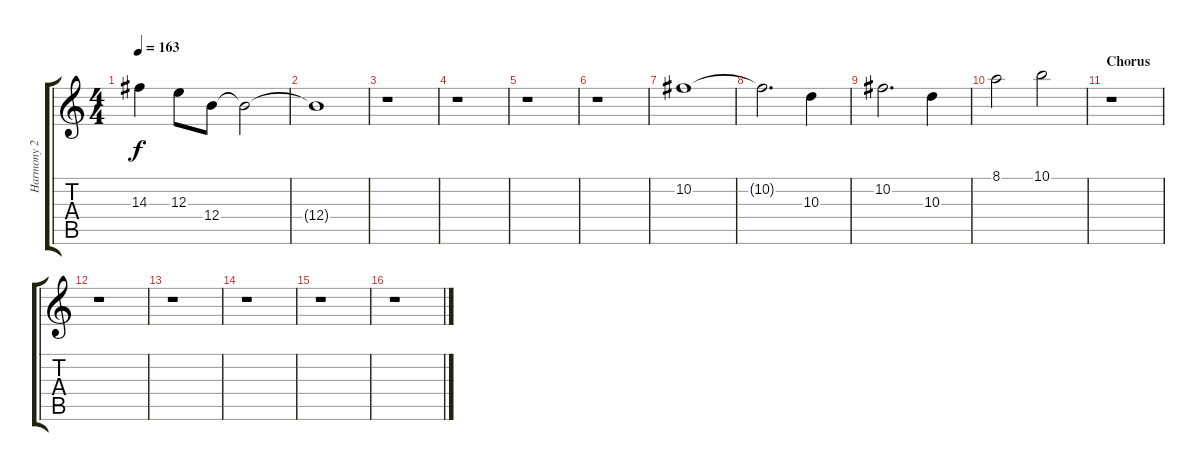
\track ("Harmony 2" "Harmony 2") {instrument overdrivenguitar}
\staff {score tabs}
\tuning (Db4 Ab3 E3 B2 Gb2 B1) {hide}
\ts (4 4)
\tempo 163
\clef g2
\ks aminor
14.3{t}.4{dy f} 12.3.8 12.4.8 12.4{t}.2 |
12.4{t}.1 |
r.1 |
r.1 |
r.1 |
r.1 |
10.2.1 |
10.2{t}.2{d} 10.3.4 |
10.2.2{d} 10.3.4 |
8.1.2 10.1.2 |
\section ("" "Chorus")
r.1 |
r.1 |
r.1 |
r.1 |
r.1 |
r.1
